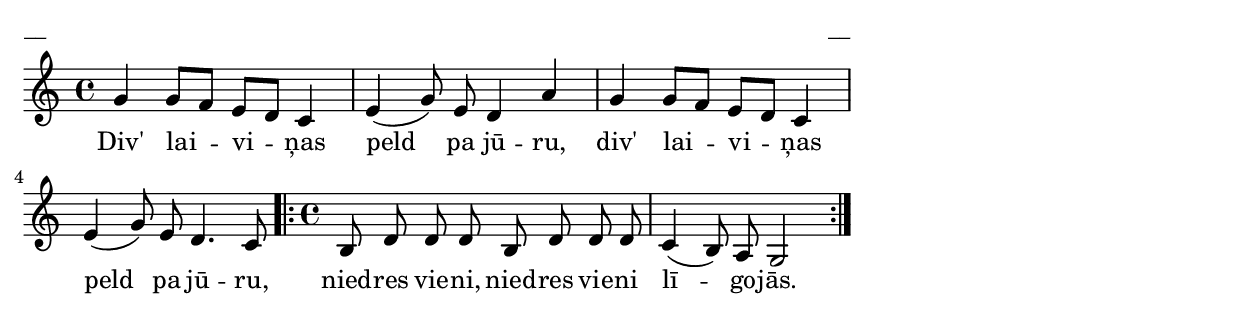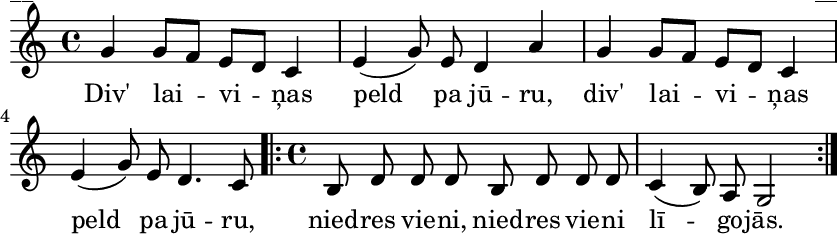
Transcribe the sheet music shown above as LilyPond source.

\version "2.13.18"
#(ly:set-option 'crop #t)

%\header {
%    title = "Div' laiviņas peld pa jūru",AA lapas
%}
\paper {
line-width = 14\cm
left-margin = 0.4\cm
between-system-padding = 0.1\cm
between-system-space = 0.1\cm
}
\layout {
indent = #0
ragged-last = ##f
}

voiceA = \relative c' {
\clef "treble"
\key c \major
\time 4/4 
g'4 g8[ f] e8[ d] c4 |
e4( g8) e8 d4 a' |
g4 g8[ f] e8[ d] c4 |
e4( g8) e8 d4. c8 |
\repeat volta 2 {
\time 4/4
b8 d d d b d d d |
c4( b8) a g2 |
}
} 

lyricA = \lyricmode {
Div' lai -- vi -- ņas peld pa jū -- ru, div' lai -- vi -- ņas peld pa jū -- ru,
nied -- res vie -- ni, nied -- res vie -- ni lī -- go -- jās.
} 

fullScore = <<
\new Staff {
<<
\new Voice = "voiceA" { \oneVoice \autoBeamOff \voiceA }
\new Lyrics \lyricsto "voiceA" \lyricA
>>
}
>>

\score {
\fullScore
\header { piece = "__" opus = "__" }
}
\markup { \with-color #(x11-color 'white) \sans \smaller "__" }
\score {
\unfoldRepeats
\fullScore
\midi {
\context { \Staff \remove "Staff_performer" }
\context { \Voice \consists "Staff_performer" }
}
}


